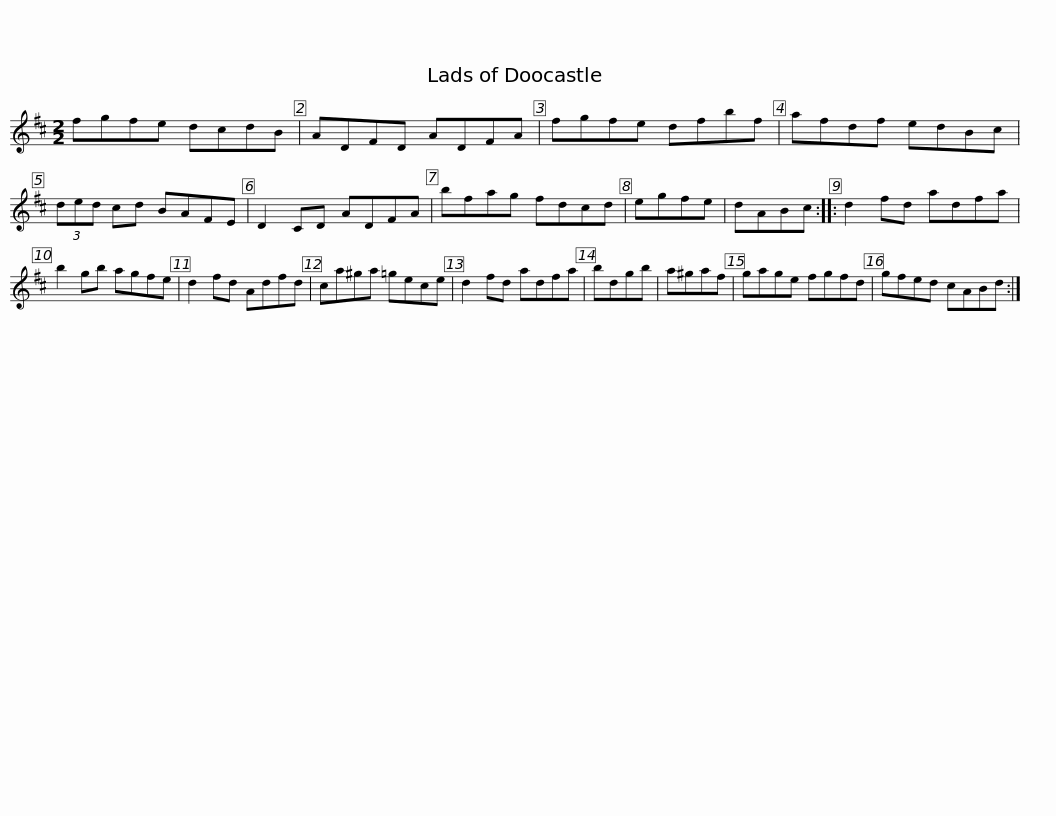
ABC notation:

X:1
L:1/8
M:2/2
I:linebreak $
K:D
V:1 treble
V:1
 fgfe dcdB | ADFD ADFA | fgfe dfbf | afdf edBc | (3ded cd BAFE |$ %5
 D2 CD ADFA | bfag fdcd | egfe | dABc :: d2 fd adfa | %10
 b2 gb agfe |$ d2 fd Adfd | ca^ga =gece | d2 fd adfa | bdgb | %15
 a^gaf | gage fgfd |$ gfed cABd :| %18
